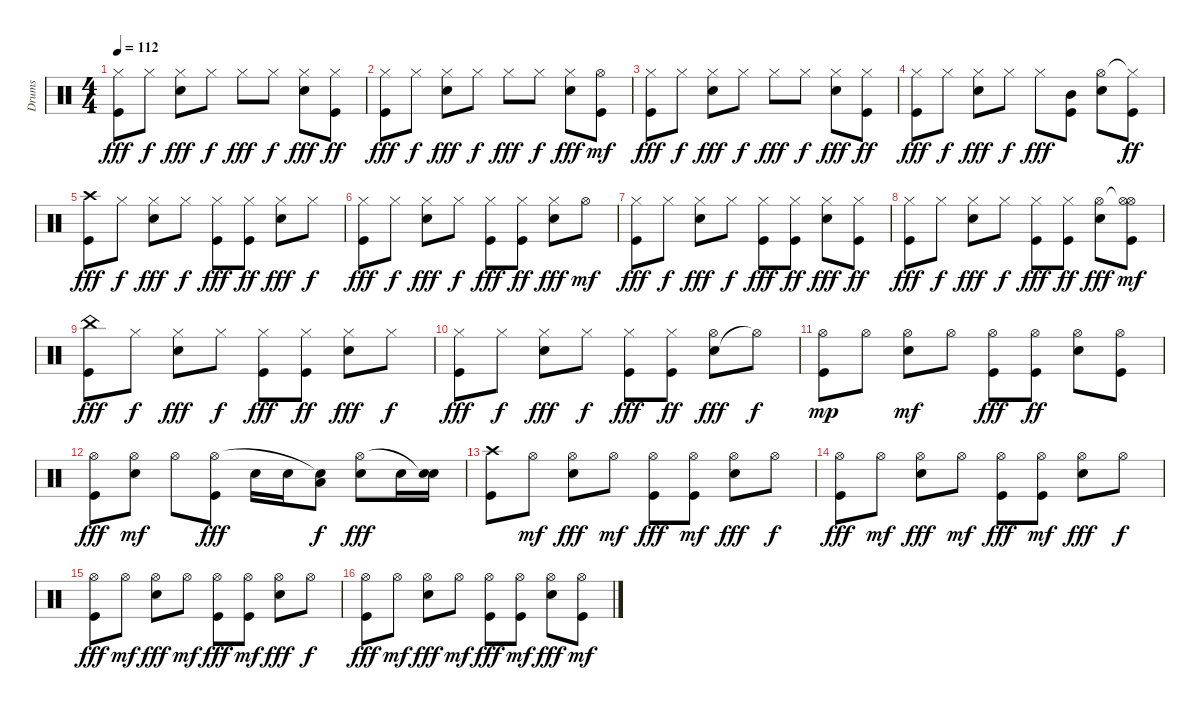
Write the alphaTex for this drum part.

\track ("Drums" "Drums") {instrument percussion}
\staff {score}
\articulation defaults
\ts (4 4)
\tempo 112
\clef neutral
\ks c
("Kick (hit)" "Hi-Hat (closed)").8{dy fff} "Hi-Hat (closed)".8{dy f} ("Snare (hit) 2" "Hi-Hat (closed)").8{dy fff} "Hi-Hat (closed)".8{dy f} "Hi-Hat (closed)".8{dy fff} "Hi-Hat (closed)".8{dy f} ("Snare (hit) 2" "Hi-Hat (closed)").8{dy fff} ("Kick (hit)" "Hi-Hat (closed)").8{dy ff} |
("Kick (hit)" "Hi-Hat (closed)").8{dy fff} "Hi-Hat (closed)".8{dy f} ("Snare (hit) 2" "Hi-Hat (closed)").8{dy fff} "Hi-Hat (closed)".8{dy f} "Hi-Hat (closed)".8{dy fff} "Hi-Hat (closed)".8{dy f} ("Snare (hit) 2" "Hi-Hat (closed)").8{dy fff} ("Kick (hit)" "Hi-Hat (open)").8{dy mf} |
("Kick (hit)" "Hi-Hat (closed)").8{dy fff} "Hi-Hat (closed)".8{dy f} ("Snare (hit) 2" "Hi-Hat (closed)").8{dy fff} "Hi-Hat (closed)".8{dy f} "Hi-Hat (closed)".8{dy fff} "Hi-Hat (closed)".8{dy f} ("Snare (hit) 2" "Hi-Hat (closed)").8{dy fff} ("Kick (hit)" "Hi-Hat (closed)").8{dy ff} |
("Kick (hit)" "Hi-Hat (closed)").8{dy fff} "Hi-Hat (closed)".8{dy f} ("Snare (hit) 2" "Hi-Hat (closed)").8{dy fff} "Hi-Hat (closed)".8{dy f} "Hi-Hat (closed)".8{dy fff} ("Kick (hit)" "Mid Tom (hit)").8 ("Snare (hit) 2" "Hi-Hat (open)").8 ("Kick (hit)" "Hi-Hat (closed)"{t}).8{dy ff} |
("Kick (hit)" "Crash high (hit)").8{dy fff} "Hi-Hat (closed)".8{dy f} ("Snare (hit) 2" "Hi-Hat (closed)").8{dy fff} "Hi-Hat (closed)".8{dy f} ("Kick (hit)" "Hi-Hat (closed)").8{dy fff} ("Kick (hit)" "Hi-Hat (closed)").8{dy ff} ("Snare (hit) 2" "Hi-Hat (closed)").8{dy fff} "Hi-Hat (closed)".8{dy f} |
("Kick (hit)" "Hi-Hat (closed)").8{dy fff} "Hi-Hat (closed)".8{dy f} ("Snare (hit) 2" "Hi-Hat (closed)").8{dy fff} "Hi-Hat (closed)".8{dy f} ("Kick (hit)" "Hi-Hat (closed)").8{dy fff} ("Kick (hit)" "Hi-Hat (closed)").8{dy ff} ("Snare (hit) 2" "Hi-Hat (closed)").8{dy fff} "Hi-Hat (open)".8{dy mf} |
("Kick (hit)" "Hi-Hat (closed)").8{dy fff} "Hi-Hat (closed)".8{dy f} ("Snare (hit) 2" "Hi-Hat (closed)").8{dy fff} "Hi-Hat (closed)".8{dy f} ("Kick (hit)" "Hi-Hat (closed)").8{dy fff} ("Kick (hit)" "Hi-Hat (closed)").8{dy ff} ("Snare (hit) 2" "Hi-Hat (closed)").8{dy fff} ("Kick (hit)" "Hi-Hat (closed)").8{dy ff} |
("Kick (hit)" "Hi-Hat (closed)").8{dy fff} "Hi-Hat (closed)".8{dy f} ("Snare (hit) 2" "Hi-Hat (closed)").8{dy fff} "Hi-Hat (closed)".8{dy f} ("Kick (hit)" "Hi-Hat (closed)").8{dy fff} ("Kick (hit)" "Hi-Hat (closed)").8{dy ff} ("Snare (hit) 2" "Hi-Hat (open)").8{dy fff} ("Kick (hit)" "Hi-Hat (open)"{t} "Hi-Hat (open)").8{dy mf} |
("Kick (hit)" "China (hit)").8{dy fff} "Hi-Hat (closed)".8{dy f} ("Snare (hit) 2" "Hi-Hat (closed)").8{dy fff} "Hi-Hat (closed)".8{dy f} ("Kick (hit)" "Hi-Hat (closed)").8{dy fff} ("Kick (hit)" "Hi-Hat (closed)").8{dy ff} ("Snare (hit) 2" "Hi-Hat (closed)").8{dy fff} "Hi-Hat (closed)".8{dy f} |
("Kick (hit)" "Hi-Hat (closed)").8{dy fff} "Hi-Hat (closed)".8{dy f} ("Snare (hit) 2" "Hi-Hat (closed)").8{dy fff} "Hi-Hat (closed)".8{dy f} ("Kick (hit)" "Hi-Hat (closed)").8{dy fff} ("Kick (hit)" "Hi-Hat (closed)").8{dy ff} ("Snare (hit) 2" "Hi-Hat (open)").8{dy fff} "Hi-Hat (open)"{t}.8{dy f} |
("Kick (hit)" "Hi-Hat (open)").8{dy mp} "Hi-Hat (open)".8 ("Snare (hit) 2" "Hi-Hat (open)").8{dy mf} "Hi-Hat (open)".8 ("Kick (hit)" "Hi-Hat (open)").8{dy fff} ("Kick (hit)" "Hi-Hat (open)").8{dy ff} ("Snare (hit) 2" "Hi-Hat (open)").8 ("Kick (hit)" "Hi-Hat (open)").8 |
("Kick (hit)" "Hi-Hat (open)").8{dy fff} ("Snare (hit) 2" "Hi-Hat (open)").8{dy mf} "Hi-Hat (open)".8 ("Kick (hit)" "Hi-Hat (open)").8{dy fff} "Snare (hit) 2".16 "Snare (hit) 2".16 ("Low Tom (hit)" "Snare (hit)"{t}).8{dy f} ("Snare (hit) 2" "Hi-Hat (open)").8{dy fff} "Snare (hit) 2".16 ("Snare (hit) 2" "Snare (hit)"{t}).16 |
("Kick (hit)" "Crash high (hit)").8 "Hi-Hat (open)".8{dy mf} ("Snare (hit) 2" "Hi-Hat (open)").8{dy fff} "Hi-Hat (open)".8{dy mf} ("Kick (hit)" "Hi-Hat (open)").8{dy fff} ("Kick (hit)" "Hi-Hat (open)").8{dy mf} ("Snare (hit) 2" "Hi-Hat (open)").8{dy fff} "Hi-Hat (open)".8{dy f} |
("Kick (hit)" "Hi-Hat (open)").8{dy fff} "Hi-Hat (open)".8{dy mf} ("Snare (hit) 2" "Hi-Hat (open)").8{dy fff} "Hi-Hat (open)".8{dy mf} ("Kick (hit)" "Hi-Hat (open)").8{dy fff} ("Kick (hit)" "Hi-Hat (open)").8{dy mf} ("Snare (hit) 2" "Hi-Hat (open)").8{dy fff} "Hi-Hat (open)".8{dy f} |
("Kick (hit)" "Hi-Hat (open)").8{dy fff} "Hi-Hat (open)".8{dy mf} ("Snare (hit) 2" "Hi-Hat (open)").8{dy fff} "Hi-Hat (open)".8{dy mf} ("Kick (hit)" "Hi-Hat (open)").8{dy fff} ("Kick (hit)" "Hi-Hat (open)").8{dy mf} ("Snare (hit) 2" "Hi-Hat (open)").8{dy fff} "Hi-Hat (open)".8{dy f} |
("Kick (hit)" "Hi-Hat (open)").8{dy fff} "Hi-Hat (open)".8{dy mf} ("Snare (hit) 2" "Hi-Hat (open)").8{dy fff} "Hi-Hat (open)".8{dy mf} ("Kick (hit)" "Hi-Hat (open)").8{dy fff} ("Kick (hit)" "Hi-Hat (open)").8{dy mf} ("Snare (hit) 2" "Hi-Hat (open)").8{dy fff} ("Kick (hit)" "Hi-Hat (open)").8{dy mf}
